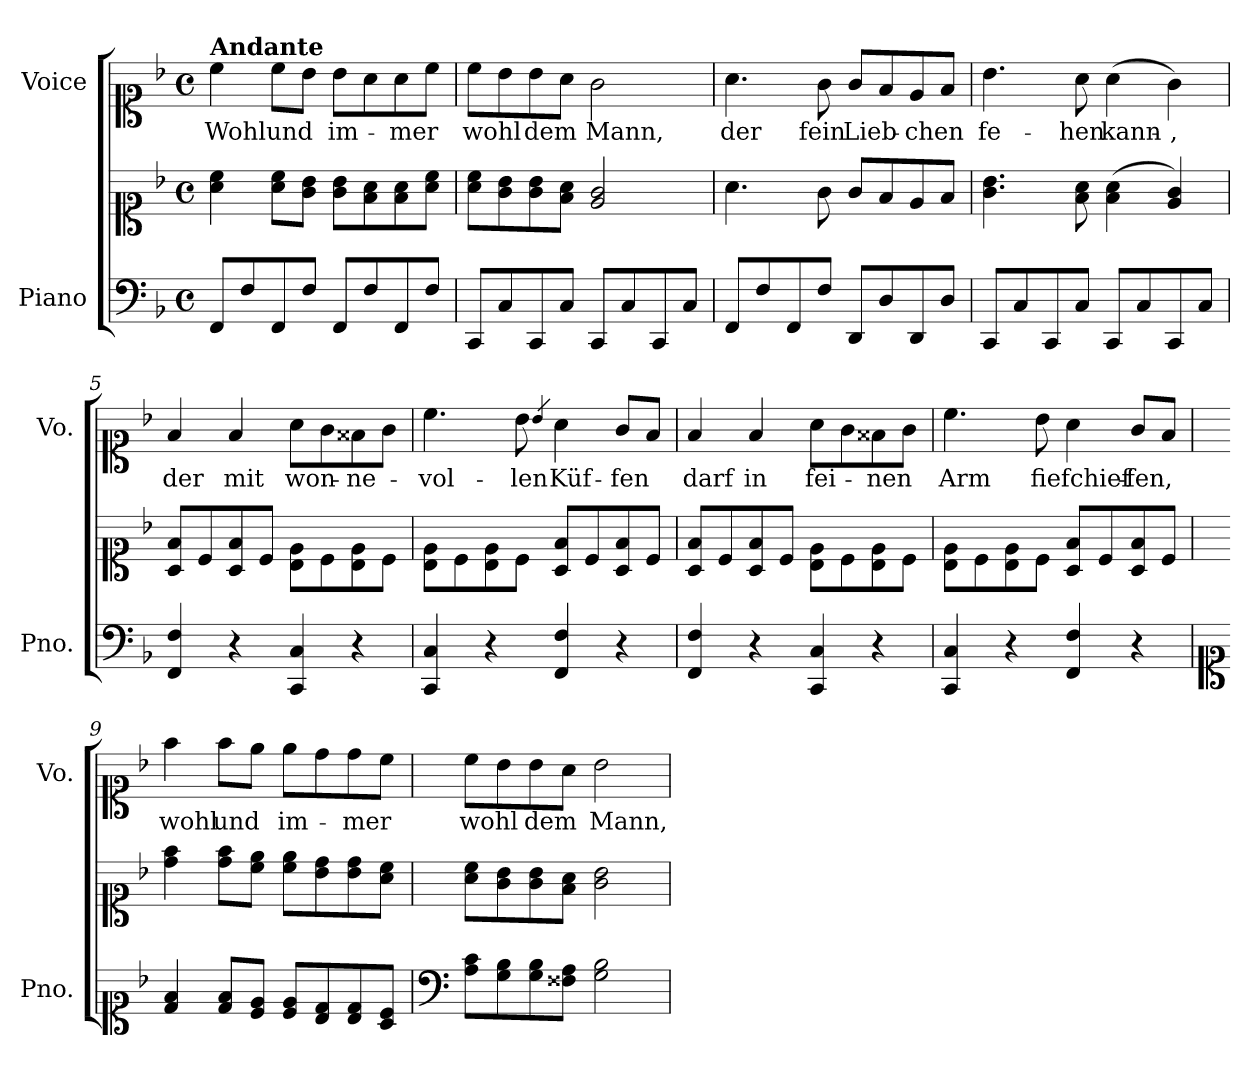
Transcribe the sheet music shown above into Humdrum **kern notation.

**kern	**kern	**kern	**text
*part2	*part2	*part1	*part1
*staff3	*staff2	*staff1	*staff1
*I"Piano	*	*I"Voice	*
*I'Pno.	*	*I'Vo.	*
*clefF4	*clefC1	*clefC1	*
*k[b-]	*k[b-]	*k[b-]	*
*M4/4	*M4/4	*M4/4	*
*met(c)	*met(c)	*met(c)	*
=1	=1	=1	=1
!	!	!LO:TX:a:B:t=Andante	!
!	!	!	!LO:LY:b
8FF/L	4a\ 4cc\	4cc\	Wohl
8F/	.	.	.
!	!	!	!LO:LY:b
8FF/	8a\ 8cc\L	8cc\L	und
8F/J	8g\ 8b-\J	8b-\J	.
!	!	!	!LO:LY:b
8FF/L	8g\ 8b-\L	8b-\L	im-
8F/	8f\ 8a\	8a\	.
!	!	!	!LO:LY:b
8FF/	8f\ 8a\	8a\	-mer
8F/J	8a\ 8cc\J	8cc\J	.
=2	=2	=2	=2
!	!	!	!LO:LY:b
8CC/L	8a\ 8cc\L	8cc\L	wohl
8C/	8g\ 8b-\	8b-\	.
!	!	!	!LO:LY:b
8CC/	8g\ 8b-\	8b-\	dem
8C/J	8f\ 8a\J	8a\J	.
!	!	!	!LO:LY:b
8CC/L	2e/ 2g/	2g\	Mann,
8C/	.	.	.
8CC/	.	.	.
8C/J	.	.	.
=3	=3	=3	=3
!	!	!	!LO:LY:b
8FF/L	4.a\	4.a\	der
8F/	.	.	.
8FF/	.	.	.
!	!	!	!LO:LY:b
8F/J	8g\	8g\	fein
!	!	!	!LO:LY:b
8DD/L	8g/L	8g/L	Lieb-
8D/	8f/	8f/	.
!	!	!	!LO:LY:b
8DD/	8e/	8e/	-chen
8D/J	8f/J	8f/J	.
=4	=4	=4	=4
!	!	!	!LO:LY:b
8CC/L	4.g\ 4.b-\	4.b-\	fe-
8C/	.	.	.
8CC/	.	.	.
!	!	!	!LO:LY:b
8C/J	8f\ 8a\	8a\	-hen
!	!	!	!LO:LY:b
8CC/L	(4f\ 4a\	(4a\	kann-
8C/	.	.	.
!	!	!	!LO:LY:b
8CC/	4e/ 4g/)	4g\)	-,
8C/J	.	.	.
!!LO:LB:g=z
=5	=5	=5	=5
!	!	!	!LO:LY:b
4FF/ 4F/	8A/ 8f/L	4f/	der
.	8c/	.	.
!	!	!	!LO:LY:b
4r	8A/ 8f/	4f/	mit
.	8c/J	.	.
!	!	!	!LO:LY:b
4CC/ 4C/	8B-\ 8e\L	8a\L	won-
.	8c\	8g\	.
!	!	!	!LO:LY:b
4r	8B-\ 8e\	8f##X\	-ne-
.	8c\J	8g\J	.
=6	=6	=6	=6
!	!	!	!LO:LY:b
4CC/ 4C/	8B-\ 8e\L	4.cc\	-vol-
.	8c\	.	.
4r	8B-\ 8e\	.	.
!	!	!	!LO:LY:b
.	8c\J	8b-\	-len
.	.	4qb-/	.
!	!	!	!LO:LY:b
4FF/ 4F/	8A/ 8f/L	4a\	Küf-
.	8c/	.	.
!	!	!	!LO:LY:b
4r	8A/ 8f/	8g/L	-fen
.	8c/J	8f/J	.
=7	=7	=7	=7
!	!	!	!LO:LY:b
4FF/ 4F/	8A/ 8f/L	4f/	darf
.	8c/	.	.
!	!	!	!LO:LY:b
4r	8A/ 8f/	4f/	in
.	8c/J	.	.
!	!	!	!LO:LY:b
4CC/ 4C/	8B-\ 8e\L	8a\L	fei-
.	8c\	8g\	.
!	!	!	!LO:LY:b
4r	8B-\ 8e\	8f##X\	-nen
.	8c\J	8g\J	.
=8	=8	=8	=8
!	!	!	!LO:LY:b
4CC/ 4C/	8B-\ 8e\L	4.cc\	Arm
.	8c\	.	.
4r	8B-\ 8e\	.	.
!	!	!	!LO:LY:b
.	8c\J	8b-\	fie
!	!	!	!LO:LY:b
4FF/ 4F/	8A/ 8f/L	4a\	fchief-
.	8c/	.	.
!	!	!	!LO:LY:b
4r	8A/ 8f/	8g/L	-fen,
.	8c/J	8f/J	.
!!LO:LB:g=z
=9	=9	=9	=9
*clefC1	*	*	*
!	!	!	!LO:LY:b
4d/ 4f/	4dd\ 4ff\	4ff\	wohl
!	!	!	!LO:LY:b
8d/ 8f/L	8dd\ 8ff\L	8ff\L	und
8c/ 8e/J	8cc\ 8ee\J	8ee\J	.
!	!	!	!LO:LY:b
8c/ 8e/L	8cc\ 8ee\L	8ee\L	im-
8B-/ 8d/	8b-\ 8dd\	8dd\	.
!	!	!	!LO:LY:b
8B-/ 8d/	8b-\ 8dd\	8dd\	-mer
8A/ 8c/J	8a\ 8cc\J	8cc\J	.
=10	=10	=10	=10
*clefF4	*	*	*
!	!	!	!LO:LY:b
8A\ 8c\L	8a\ 8cc\L	8cc\L	wohl
8G\ 8B-\	8g\ 8b-\	8b-\	.
!	!	!	!LO:LY:b
8G\ 8B-\	8g\ 8b-\	8b-\	dem
8F##X\ 8A\J	8f\ 8a\J	8a\J	.
!	!	!	!LO:LY:b
2G\ 2B-\	2g\ 2b-\	2b-\	Mann,
=	=	=	=
*-	*-	*-	*-
